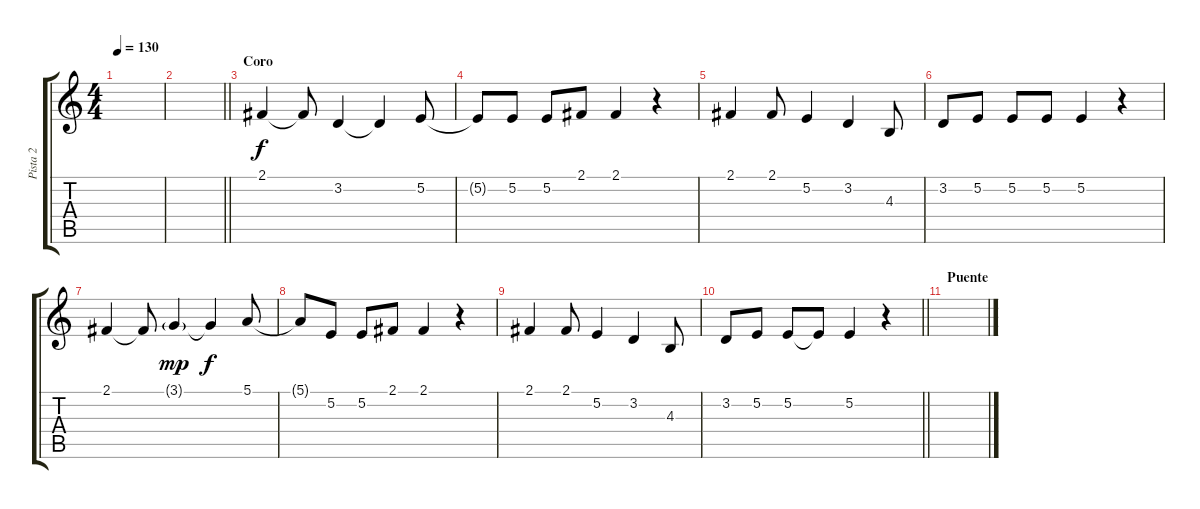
\track ("Pista 2" "Pista 2") {instrument viola}
\staff {score tabs}
\tuning (E4 B3 G3 D3 A2 E2) {hide}
\ts (4 4)
\tempo 130
\clef g2
\ks c
|
\barLineRight lightlight
|
\section ("" "Coro")
2.1.4 2.1{t}.8 3.2.4 3.2{t}.4 5.2.8 |
5.2{t}.8 5.2.8 5.2.8 2.1.8 2.1.4 r.4 |
2.1.4 2.1.8 5.2.4 3.2.4 4.3.8 |
3.2.8 5.2.8 5.2.8 5.2.8 5.2.4 r.4 |
2.1.4 2.1{t}.8 3.1{g}.4{dy mp} 3.1{t}.4{dy f} 5.1.8 |
5.1{t}.8 5.2.8 5.2.8 2.1.8 2.1.4 r.4 |
2.1.4 2.1.8 5.2.4 3.2.4 4.3.8 |
\barLineRight lightlight
3.2.8 5.2.8 5.2.8 5.2{t}.8 5.2.4 r.4 |
\section ("" "Puente")
